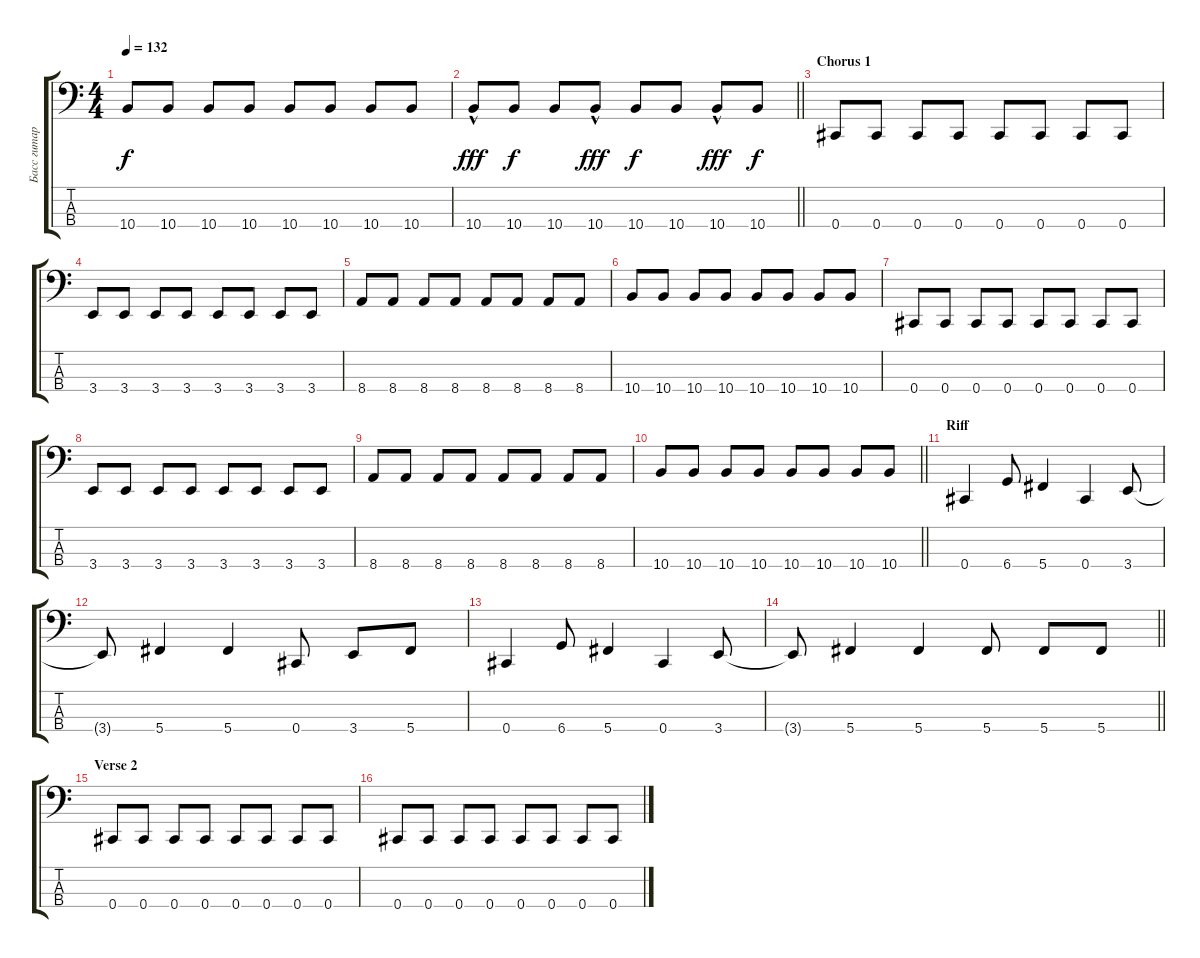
\track ("Басс гитара" "Басс гитар") {instrument electricbassfinger}
\staff {score tabs}
\tuning (Gb2 Db2 Ab1 Db1) {hide}
\ts (4 4)
\tempo 132
\clef f4
\ks c
10.4.8{dy f} 10.4.8 10.4.8 10.4.8 10.4.8 10.4.8 10.4.8 10.4.8 |
\barLineRight lightlight
10.4{hac}.8{dy fff} 10.4.8{dy f} 10.4.8 10.4{hac}.8{dy fff} 10.4.8{dy f} 10.4.8 10.4{hac}.8{dy fff} 10.4.8{dy f} |
\section ("" "Chorus 1")
0.4.8 0.4.8 0.4.8 0.4.8 0.4.8 0.4.8 0.4.8 0.4.8 |
3.4.8 3.4.8 3.4.8 3.4.8 3.4.8 3.4.8 3.4.8 3.4.8 |
8.4.8 8.4.8 8.4.8 8.4.8 8.4.8 8.4.8 8.4.8 8.4.8 |
10.4.8 10.4.8 10.4.8 10.4.8 10.4.8 10.4.8 10.4.8 10.4.8 |
0.4.8 0.4.8 0.4.8 0.4.8 0.4.8 0.4.8 0.4.8 0.4.8 |
3.4.8 3.4.8 3.4.8 3.4.8 3.4.8 3.4.8 3.4.8 3.4.8 |
8.4.8 8.4.8 8.4.8 8.4.8 8.4.8 8.4.8 8.4.8 8.4.8 |
\barLineRight lightlight
10.4.8 10.4.8 10.4.8 10.4.8 10.4.8 10.4.8 10.4.8 10.4.8 |
\section ("" "Riff")
0.4.4 6.4.8 5.4.4 0.4.4 3.4.8 |
3.4{t}.8 5.4.4 5.4.4 0.4.8 3.4.8 5.4.8 |
0.4.4 6.4.8 5.4.4 0.4.4 3.4.8 |
\barLineRight lightlight
3.4{t}.8 5.4.4 5.4.4 5.4.8 5.4.8 5.4.8 |
\section ("" "Verse 2")
0.4.8 0.4.8 0.4.8 0.4.8 0.4.8 0.4.8 0.4.8 0.4.8 |
0.4.8 0.4.8 0.4.8 0.4.8 0.4.8 0.4.8 0.4.8 0.4.8
